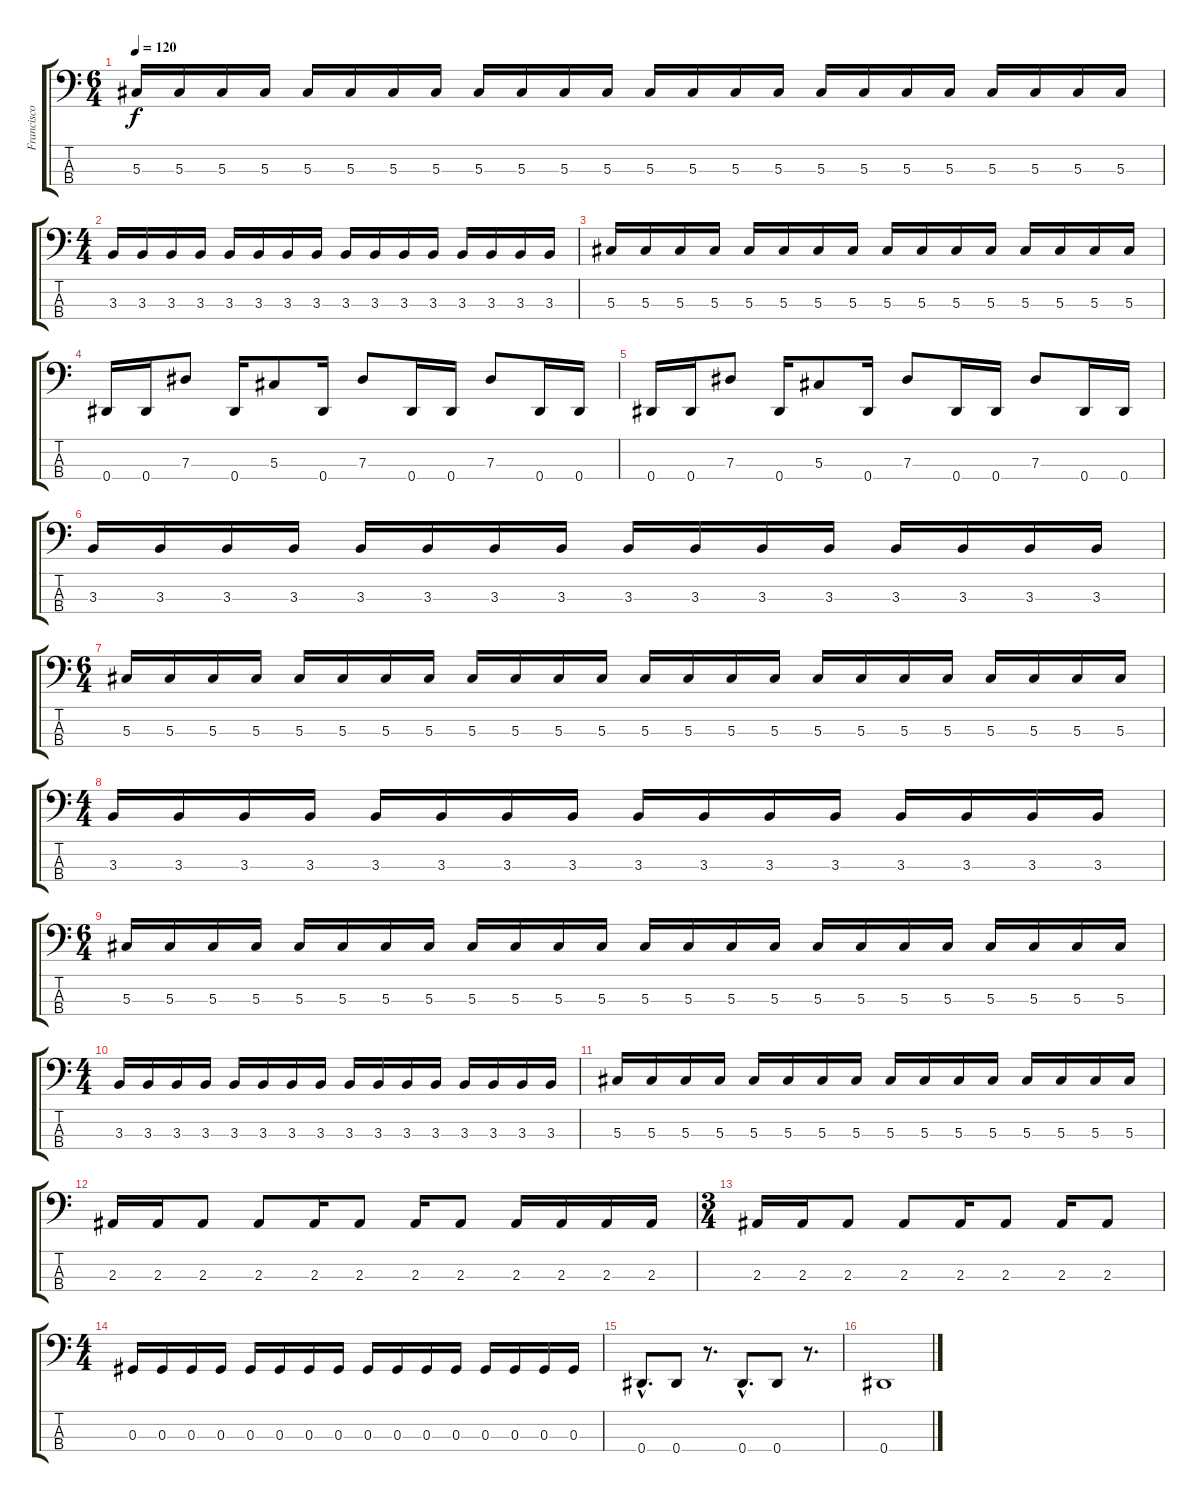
\track ("Francisco Fidalgo" "Francisco ") {instrument electricbasspick}
\staff {score tabs}
\tuning (Gb2 Db2 Ab1 Eb1) {hide}
\ts (6 4)
\tempo 120
\clef f4
\ks c
5.3.16{dy f} 5.3.16 5.3.16 5.3.16 5.3.16 5.3.16 5.3.16 5.3.16 5.3.16 5.3.16 5.3.16 5.3.16 5.3.16 5.3.16 5.3.16 5.3.16 5.3.16 5.3.16 5.3.16 5.3.16 5.3.16 5.3.16 5.3.16 5.3.16 |
\ts (4 4)
3.3.16 3.3.16 3.3.16 3.3.16 3.3.16 3.3.16 3.3.16 3.3.16 3.3.16 3.3.16 3.3.16 3.3.16 3.3.16 3.3.16 3.3.16 3.3.16 |
5.3.16 5.3.16 5.3.16 5.3.16 5.3.16 5.3.16 5.3.16 5.3.16 5.3.16 5.3.16 5.3.16 5.3.16 5.3.16 5.3.16 5.3.16 5.3.16 |
0.4.16 0.4.16 7.3.8 0.4.16 5.3.8 0.4.16 7.3.8 0.4.16 0.4.16 7.3.8 0.4.16 0.4.16 |
0.4.16 0.4.16 7.3.8 0.4.16 5.3.8 0.4.16 7.3.8 0.4.16 0.4.16 7.3.8 0.4.16 0.4.16 |
3.3.16 3.3.16 3.3.16 3.3.16 3.3.16 3.3.16 3.3.16 3.3.16 3.3.16 3.3.16 3.3.16 3.3.16 3.3.16 3.3.16 3.3.16 3.3.16 |
\ts (6 4)
5.3.16 5.3.16 5.3.16 5.3.16 5.3.16 5.3.16 5.3.16 5.3.16 5.3.16 5.3.16 5.3.16 5.3.16 5.3.16 5.3.16 5.3.16 5.3.16 5.3.16 5.3.16 5.3.16 5.3.16 5.3.16 5.3.16 5.3.16 5.3.16 |
\ts (4 4)
3.3.16 3.3.16 3.3.16 3.3.16 3.3.16 3.3.16 3.3.16 3.3.16 3.3.16 3.3.16 3.3.16 3.3.16 3.3.16 3.3.16 3.3.16 3.3.16 |
\ts (6 4)
5.3.16 5.3.16 5.3.16 5.3.16 5.3.16 5.3.16 5.3.16 5.3.16 5.3.16 5.3.16 5.3.16 5.3.16 5.3.16 5.3.16 5.3.16 5.3.16 5.3.16 5.3.16 5.3.16 5.3.16 5.3.16 5.3.16 5.3.16 5.3.16 |
\ts (4 4)
3.3.16 3.3.16 3.3.16 3.3.16 3.3.16 3.3.16 3.3.16 3.3.16 3.3.16 3.3.16 3.3.16 3.3.16 3.3.16 3.3.16 3.3.16 3.3.16 |
5.3.16 5.3.16 5.3.16 5.3.16 5.3.16 5.3.16 5.3.16 5.3.16 5.3.16 5.3.16 5.3.16 5.3.16 5.3.16 5.3.16 5.3.16 5.3.16 |
2.3.16 2.3.16 2.3.8 2.3.8 2.3.16 2.3.8 2.3.16 2.3.8 2.3.16 2.3.16 2.3.16 2.3.16 |
\ts (3 4)
2.3.16 2.3.16 2.3.8 2.3.8 2.3.16 2.3.8 2.3.16 2.3.8 |
\ts (4 4)
0.3.16 0.3.16 0.3.16 0.3.16 0.3.16 0.3.16 0.3.16 0.3.16 0.3.16 0.3.16 0.3.16 0.3.16 0.3.16 0.3.16 0.3.16 0.3.16 |
0.4{hac}.8{d} 0.4.8 r.8{d} 0.4{hac}.8{d} 0.4.8 r.8{d} |
0.4.1
